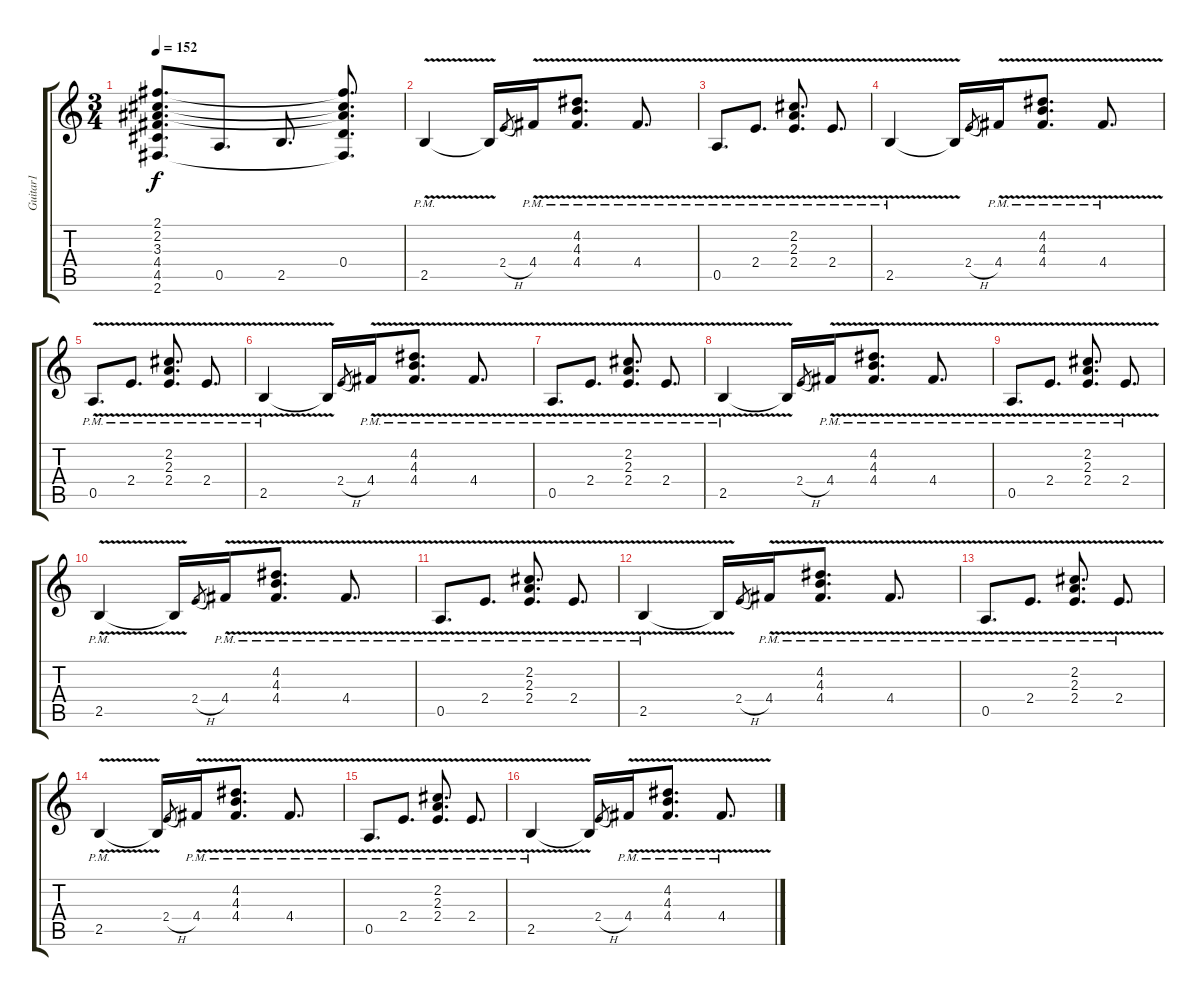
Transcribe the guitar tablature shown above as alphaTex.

\track ("Guitar1" "Guitar1") {instrument electricguitarclean}
\staff {score tabs}
\tuning (E4 B3 G3 D3 A2 E2) {hide}
\ts (3 4)
\tempo 152
\clef g2
\ks c
(2.1{t} 2.2{t} 3.3{t} 4.4{t} 4.5{t} 2.6{t}).8{d dy f} 0.5.8{d} 2.5.8{d} (2.1{t} 2.2{t} 3.3{t} 0.4 2.6{t}).8{d} |
2.5{v pm}.4 2.5{v t}.16 2.4{h}.8{gr} 4.4{v pm}.16 (4.2{v pm} 4.3{v pm} 4.4{v pm}).8{d} 4.4{v pm}.8{d} |
0.5{v pm}.8{d} 2.4{v pm}.8{d} (2.2{v pm} 2.3{v pm} 2.4{v pm}).8{d} 2.4{v pm}.8{d} |
2.5{v pm}.4 2.5{v t}.16 2.4{h}.8{gr} 4.4{v pm}.16 (4.2{v pm} 4.3{v pm} 4.4{v pm}).8{d} 4.4{v pm}.8{d} |
0.5{v pm}.8{d} 2.4{v pm}.8{d} (2.2{v pm} 2.3{v pm} 2.4{v pm}).8{d} 2.4{v pm}.8{d} |
2.5{v pm}.4 2.5{v t}.16 2.4{h}.8{gr} 4.4{v pm}.16 (4.2{v pm} 4.3{v pm} 4.4{v pm}).8{d} 4.4{v pm}.8{d} |
0.5{v pm}.8{d} 2.4{v pm}.8{d} (2.2{v pm} 2.3{v pm} 2.4{v pm}).8{d} 2.4{v pm}.8{d} |
2.5{v pm}.4 2.5{v t}.16 2.4{h}.8{gr} 4.4{v pm}.16 (4.2{v pm} 4.3{v pm} 4.4{v pm}).8{d} 4.4{v pm}.8{d} |
0.5{v pm}.8{d} 2.4{v pm}.8{d} (2.2{v pm} 2.3{v pm} 2.4{v pm}).8{d} 2.4{v pm}.8{d} |
2.5{v pm}.4 2.5{v t}.16 2.4{h}.8{gr} 4.4{v pm}.16 (4.2{v pm} 4.3{v pm} 4.4{v pm}).8{d} 4.4{v pm}.8{d} |
0.5{v pm}.8{d} 2.4{v pm}.8{d} (2.2{v pm} 2.3{v pm} 2.4{v pm}).8{d} 2.4{v pm}.8{d} |
2.5{v pm}.4 2.5{v t}.16 2.4{h}.8{gr} 4.4{v pm}.16 (4.2{v pm} 4.3{v pm} 4.4{v pm}).8{d} 4.4{v pm}.8{d} |
0.5{v pm}.8{d} 2.4{v pm}.8{d} (2.2{v pm} 2.3{v pm} 2.4{v pm}).8{d} 2.4{v pm}.8{d} |
2.5{v pm}.4 2.5{v t}.16 2.4{h}.8{gr} 4.4{v pm}.16 (4.2{v pm} 4.3{v pm} 4.4{v pm}).8{d} 4.4{v pm}.8{d} |
0.5{v pm}.8{d} 2.4{v pm}.8{d} (2.2{v pm} 2.3{v pm} 2.4{v pm}).8{d} 2.4{v pm}.8{d} |
2.5{v pm}.4 2.5{v t}.16 2.4{h}.8{gr} 4.4{v pm}.16 (4.2{v pm} 4.3{v pm} 4.4{v pm}).8{d} 4.4{v pm}.8{d}
